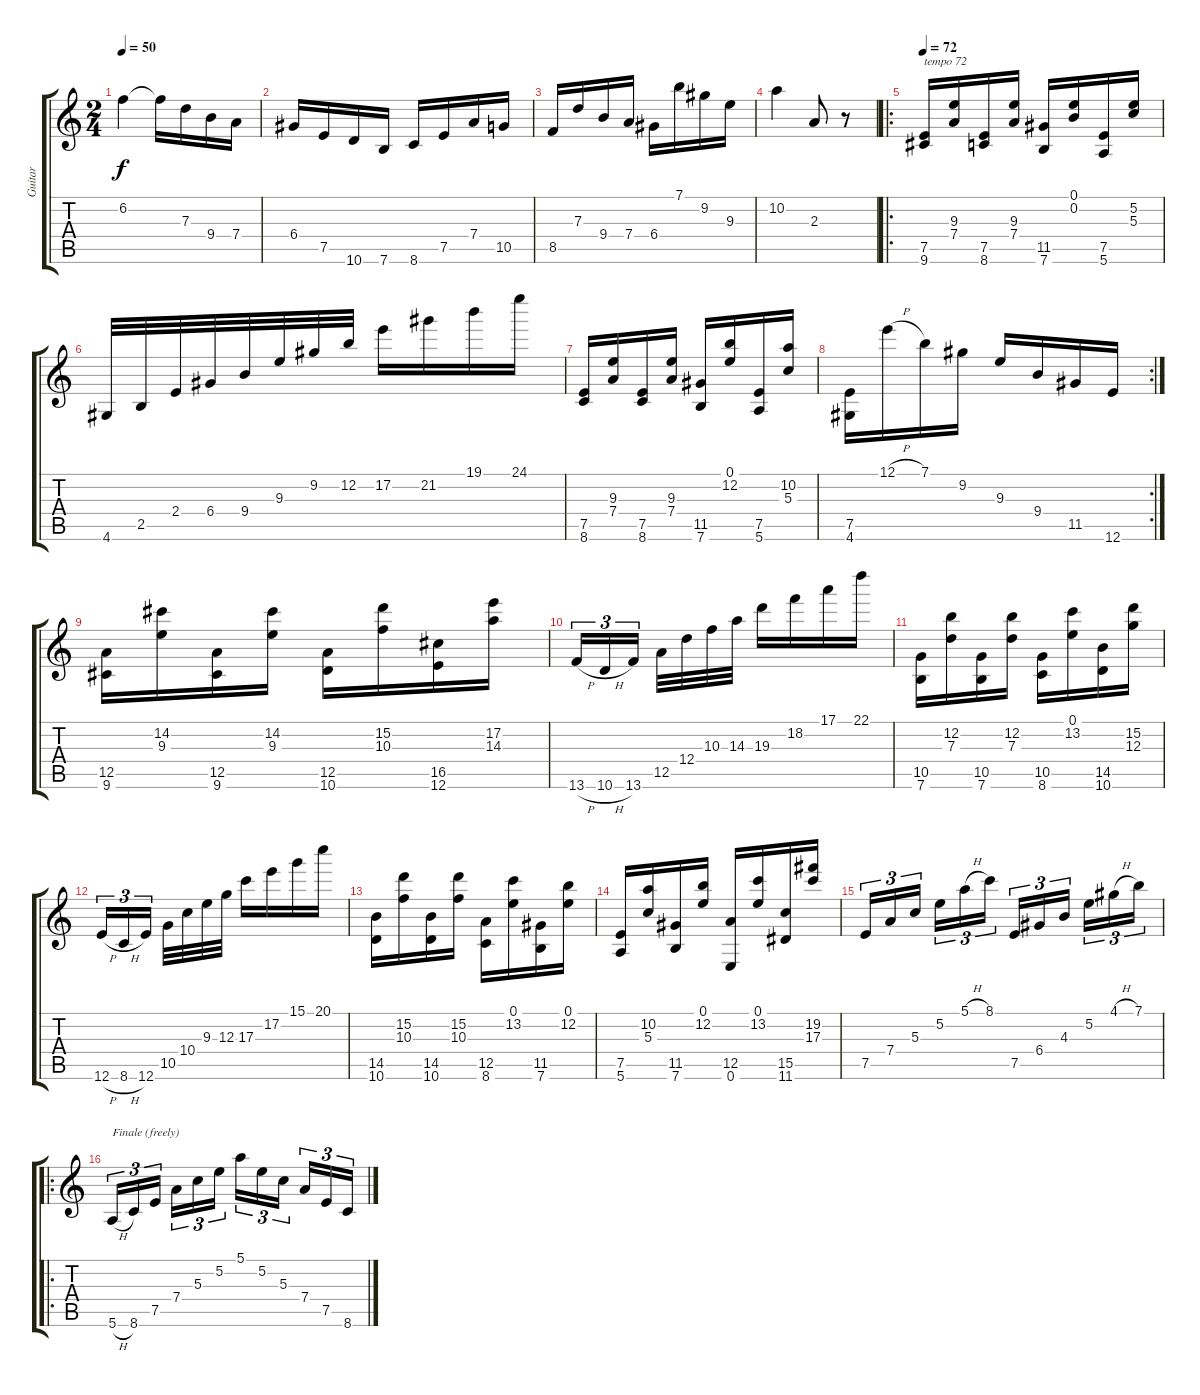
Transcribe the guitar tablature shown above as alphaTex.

\track ("Guitar" "Guitar") {instrument acousticguitarnylon}
\staff {score tabs}
\tuning (E4 B3 G3 D3 A2 E2) {hide}
\ts (2 4)
\tempo 50
\clef g2
\ks c
6.2.4{dy f} 6.2{t}.16 7.3.16 9.4.16 7.4.16 |
6.4.16 7.5.16 10.6.16 7.6.16 8.6.16 7.5.16 7.4.16 10.5.16 |
8.5.16 7.3.16 9.4.16 7.4.16 6.4.16 7.1.16 9.2.16 9.3.16 |
10.2.4 2.3.8 r.8 |
\ro
\tempo 72
(7.5 9.6).16{txt "tempo 72"} (9.3 7.4).16 (7.5 8.6).16 (9.3 7.4).16 (11.5 7.6).16 (0.1 0.2).16 (7.5 5.6).16 (5.2 5.3).16 |
4.6.32 2.5.32 2.4.32 6.4.32 9.4.32 9.3.32 9.2.32 12.2.32 17.2.16 21.2.16 19.1.16 24.1.16 |
(7.5 8.6).16 (9.3 7.4).16 (7.5 8.6).16 (9.3 7.4).16 (11.5 7.6).16 (0.1 12.2).16 (7.5 5.6).16 (10.2 5.3).16 |
\rc 2
(7.5 4.6).16 12.1{h}.16 7.1.16 9.2.16 9.3.16 9.4.16 11.5.16 12.6.16 |
(12.5 9.6).16 (14.2 9.3).16 (12.5 9.6).16 (14.2 9.3).16 (12.5 10.6).16 (15.2 10.3).16 (16.5 12.6).16 (17.2 14.3).16 |
13.6{h}.16{tu (3 2)} 10.6{h}.16{tu (3 2)} 13.6.16{tu (3 2)} 12.5.32 12.4.32 10.3.32 14.3.32 19.3.16 18.2.16 17.1.16 22.1.16 |
(10.5 7.6).16 (12.2 7.3).16 (10.5 7.6).16 (12.2 7.3).16 (10.5 8.6).16 (0.1 13.2).16 (14.5 10.6).16 (15.2 12.3).16 |
12.6{h}.16{tu (3 2)} 8.6{h}.16{tu (3 2)} 12.6.16{tu (3 2)} 10.5.32 10.4.32 9.3.32 12.3.32 17.3.16 17.2.16 15.1.16 20.1.16 |
(14.5 10.6).16 (15.2 10.3).16 (14.5 10.6).16 (15.2 10.3).16 (12.5 8.6).16 (0.1 13.2).16 (11.5 7.6).16 (0.1 12.2).16 |
(7.5 5.6).16 (10.2 5.3).16 (11.5 7.6).16 (0.1 12.2).16 (12.5 0.6).16 (0.1 13.2).16 (15.5 11.6).16 (19.2 17.3).16 |
7.5.16{tu (3 2)} 7.4.16{tu (3 2)} 5.3.16{tu (3 2)} 5.2.16{tu (3 2)} 5.1{h}.16{tu (3 2)} 8.1.16{tu (3 2)} 7.5.16{tu (3 2)} 6.4.16{tu (3 2)} 4.3.16{tu (3 2)} 5.2.16{tu (3 2)} 4.1{h}.16{tu (3 2)} 7.1.16{tu (3 2)} |
\ro
5.6{h}.16{tu (3 2) txt "Finale (freely)"} 8.6.16{tu (3 2)} 7.5.16{tu (3 2)} 7.4.16{tu (3 2)} 5.3.16{tu (3 2)} 5.2.16{tu (3 2)} 5.1.16{tu (3 2)} 5.2.16{tu (3 2)} 5.3.16{tu (3 2)} 7.4.16{tu (3 2)} 7.5.16{tu (3 2)} 8.6.16{tu (3 2)}
